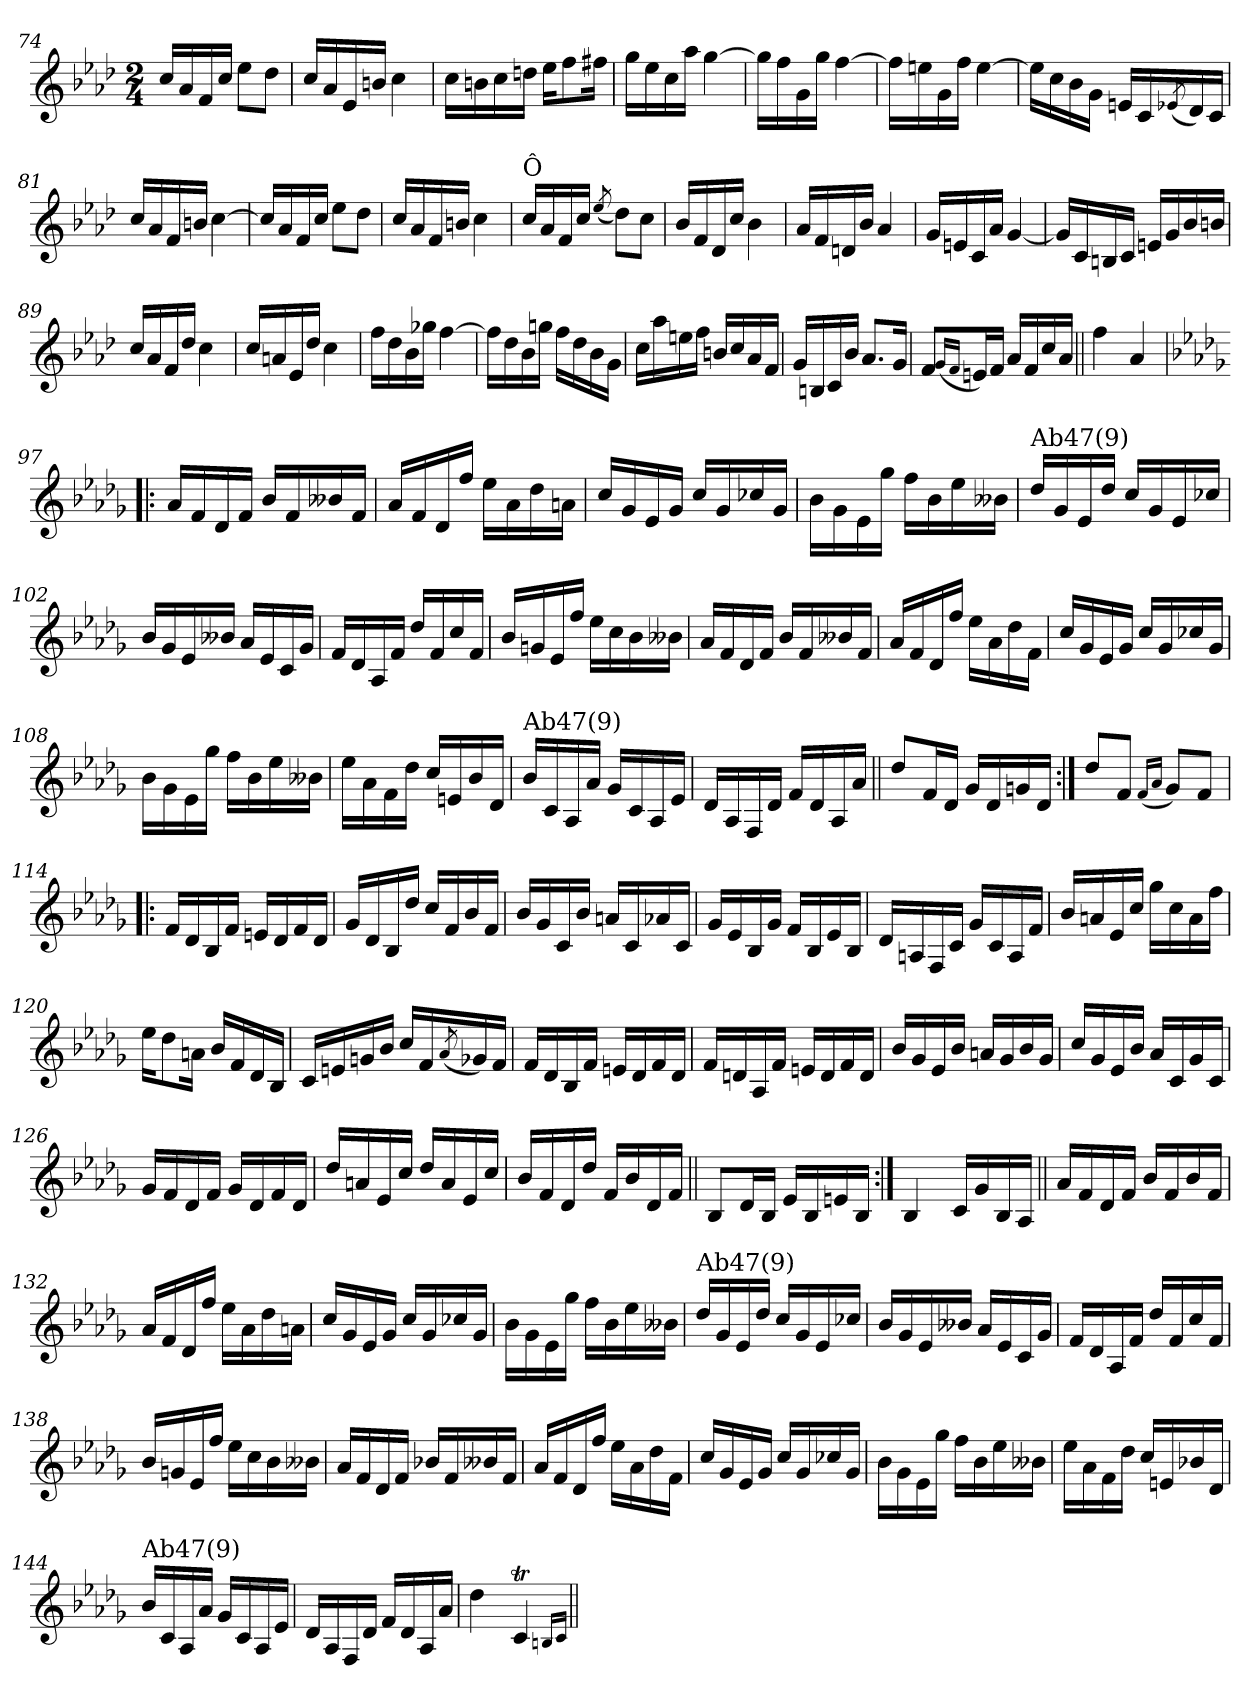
**kern
*part1
*staff1
*clefG2
*k[b-e-a-d-]
*A-:
*M2/4
=74
16cc/LL
16a-/
16f/
16cc/JJ
8ee-\L
8dd-\J
=75
16cc/LL
16a-/
16e-/
16bn/JJ
4cc\
=76
16cc\LL
16bn\
16cc\
16ddn\JJ
16ee-\KL
8ff\
16ff#X\Jk
=77
16gg\LL
16ee-\
16cc\
16aa-\JJ
[>4gg\
=78
16gg\LL]
16ff\
16g\
16gg\JJ
[>4ff\
=79
16ff\LL]
16een\
16g\
16ff\JJ
[>4ee\
!!LO:LB:g=z
=80
16ee\LL]
16cc\
16b-\
16g\JJ
16en/LL
16c/
(<8qe-X/
16d-/)
16c/JJ
=81
16cc/LL
16a-/
16f/
16bn/JJ
[4cc\
=82
16cc/LL]
16a-/
16f/
16cc/JJ
8ee-\L
8dd-\J
=83
16cc/LL
16a-/
16f/
16bn/JJ
4cc\
=84
!LO:TX:a:t=Ô
16cc/LL
16a-/
16f/
16cc/JJ
(<8qee-/
8dd-\L)
8cc\J
=85
16b-/LL
16f/
16d-/
16cc/JJ
4b-\
!!LO:LB:g=z
=86
16a-/LL
16f/
16dn/
16b-/JJ
4a-/
=87
16g/LL
16en/
16c/
16a-/JJ
[<4g/
=88
16g/LL]
16c/
16Bn/
16c/JJ
16en/LL
16g/
16b-/
16bn/JJ
=89
16cc/LL
16a-/
16f/
16dd-/JJ
4cc\
=90
16cc/LL
16an/
16e-/
16dd-/JJ
4cc\
=91
16ff\LL
16dd-\
16b-\
16gg-X\JJ
[>4ff\
!!LO:LB:g=z
=92
16ff\LL]
16dd-\
16b-\
16ggn\JJ
16ff\LL
16dd-\
16b-\
16g\JJ
=93
16cc\LL
16aa-\
16een\
16ff\JJ
16bn/LL
16cc/
16a-/
16f/JJ
=94
16g/LL
16Bn/
16c/
16b-/JJ
8.a-/L
16g/Jk
=95
8f/L
(<16qg/LL
16qf/JJ
16en/L)
16f/JJ
16a-/LL
16f/
16cc/
16a-/JJ
=96||
4ff\
4a-/
!!LO:LB:g=z
=97!|:
*k[b-e-a-d-g-]
*D-:
16a-/LL
16f/
16d-/
16f/JJ
16b-/LL
16f/
16b--X/
16f/JJ
=98
16a-/LL
16f/
16d-/
16ff/JJ
16ee-\LL
16a-\
16dd-\
16an\JJ
=99
16cc/LL
16g-/
16e-/
16g-/JJ
16cc/LL
16g-/
16cc-X/
16g-/JJ
=100
16b-\LL
16g-\
16e-\
16gg-\JJ
16ff\LL
16b-\
16ee-\
16b--X\JJ
=101
!LO:TX:a:t=Ab47(9)
16dd-/LL
16g-/
16e-/
16dd-/JJ
16cc/LL
16g-/
16e-/
16cc-X/JJ
!!LO:LB:g=z
=102
16b-/LL
16g-/
16e-/
16b--X/JJ
16a-/LL
16e-/
16c/
16g-/JJ
=103
16f/LL
16d-/
16A-/
16f/JJ
16dd-/LL
16f/
16cc/
16f/JJ
=104
16b-/LL
16gn/
16e-/
16ff/JJ
16ee-\LL
16cc\
16b-\
16b--X\JJ
=105
16a-/LL
16f/
16d-/
16f/JJ
16b-/LL
16f/
16b--X/
16f/JJ
=106
16a-/LL
16f/
16d-/
16ff/JJ
16ee-\LL
16a-\
16dd-\
16f\JJ
!!LO:LB:g=z
=107
16cc/LL
16g-/
16e-/
16g-/JJ
16cc/LL
16g-/
16cc-X/
16g-/JJ
=108
16b-\LL
16g-\
16e-\
16gg-\JJ
16ff\LL
16b-\
16ee-\
16b--X\JJ
=109
16ee-\LL
16a-\
16f\
16dd-\JJ
16cc/LL
16en/
16b-/
16d-/JJ
=110
!LO:TX:a:t=Ab47(9)
16b-/LL
16c/
16A-/
16a-/JJ
16g-/LL
16c/
16A-/
16e-/JJ
=111
16d-/LL
16A-/
16F/
16d-/JJ
16f/LL
16d-/
16A-/
16a-/JJ
!!LO:LB:g=z
=112||
8dd-/L
16f/L
16d-/JJ
16g-/LL
16d-/
16gn/
16d-/JJ
=113:|!
8dd-/L
8f/J
(<16qf/LL
16qa-/JJ
8g-/L)
8f/J
=114!|:
16f/LL
16d-/
16B-/
16f/JJ
16en/LL
16d-/
16f/
16d-/JJ
=115
16g-/LL
16d-/
16B-/
16dd-/JJ
16cc/LL
16f/
16b-/
16f/JJ
=116
16b-/LL
16g-/
16c/
16b-/JJ
16an/LL
16c/
16a-X/
16c/JJ
!!LO:PB:g=z
=117
16g-/LL
16e-/
16B-/
16g-/JJ
16f/LL
16B-/
16e-/
16B-/JJ
=118
16d-/LL
16An/
16F/
16c/JJ
16g-/LL
16c/
16A/
16f/JJ
=119
16b-/LL
16an/
16e-/
16cc/JJ
16gg-\LL
16cc\
16a\
16ff\JJ
=120
16ee-\KL
8dd-\
16an\Jk
16b-/LL
16f/
16d-/
16B-/JJ
=121
16c/LL
16en/
16gn/
16b-/JJ
16cc/LL
16f/
(<8qa-/
16g-X/)
16f/JJ
!!LO:LB:g=z
=122
16f/LL
16d-/
16B-/
16f/JJ
16en/LL
16d-/
16f/
16d-/JJ
=123
16f/LL
16dn/
16A-/
16f/JJ
16en/LL
16d/
16f/
16d/JJ
=124
16b-/LL
16g-/
16e-/
16b-/JJ
16an/LL
16g-/
16b-/
16g-/JJ
=125
16cc/LL
16g-/
16e-/
16b-/JJ
16a-/LL
16c/
16g-/
16c/JJ
=126
16g-/LL
16f/
16d-/
16f/JJ
16g-/LL
16d-/
16f/
16d-/JJ
!!LO:LB:g=z
=127
16dd-/LL
16an/
16e-/
16cc/JJ
16dd-/LL
16a/
16e-/
16cc/JJ
=128
16b-/LL
16f/
16d-/
16dd-/JJ
16f/LL
16b-/
16d-/
16f/JJ
=129||
8B-/L
16d-/L
16B-/JJ
16e-/LL
16B-/
16en/
16B-/JJ
=130:|!
4B-/
16c/LL
16g-/
16B-/
16A-/JJ
=131||
16a-/LL
16f/
16d-/
16f/JJ
16b-/LL
16f/
16b-/
16f/JJ
!!LO:LB:g=z
=132
16a-/LL
16f/
16d-/
16ff/JJ
16ee-\LL
16a-\
16dd-\
16an\JJ
=133
16cc/LL
16g-/
16e-/
16g-/JJ
16cc/LL
16g-/
16cc-X/
16g-/JJ
=134
16b-\LL
16g-\
16e-\
16gg-\JJ
16ff\LL
16b-\
16ee-\
16b--X\JJ
=135
!LO:TX:a:t=Ab47(9)
16dd-/LL
16g-/
16e-/
16dd-/JJ
16cc/LL
16g-/
16e-/
16cc-X/JJ
=136
16b-/LL
16g-/
16e-/
16b--X/JJ
16a-/LL
16e-/
16c/
16g-/JJ
!!LO:LB:g=z
=137
16f/LL
16d-/
16A-/
16f/JJ
16dd-/LL
16f/
16cc/
16f/JJ
=138
16b-/LL
16gn/
16e-/
16ff/JJ
16ee-\LL
16cc\
16b-\
16b--X\JJ
=139
16a-/LL
16f/
16d-/
16f/JJ
16b-X/LL
16f/
16b--X/
16f/JJ
=140
16a-/LL
16f/
16d-/
16ff/JJ
16ee-\LL
16a-\
16dd-\
16f\JJ
=141
16cc/LL
16g-/
16e-/
16g-/JJ
16cc/LL
16g-/
16cc-X/
16g-/JJ
!!LO:LB:g=z
=142
16b-\LL
16g-\
16e-\
16gg-\JJ
16ff\LL
16b-\
16ee-\
16b--X\JJ
=143
16ee-\LL
16a-\
16f\
16dd-\JJ
16cc/LL
16en/
16b-X/
16d-/JJ
=144
!LO:TX:a:t=Ab47(9)
16b-/LL
16c/
16A-/
16a-/JJ
16g-/LL
16c/
16A-/
16e-/JJ
=145
16d-/LL
16A-/
16F/
16d-/JJ
16f/LL
16d-/
16A-/
16a-/JJ
=146
4dd-\
4ct/
16qBn/LL
16qcTTT/JJ
=||
*-
